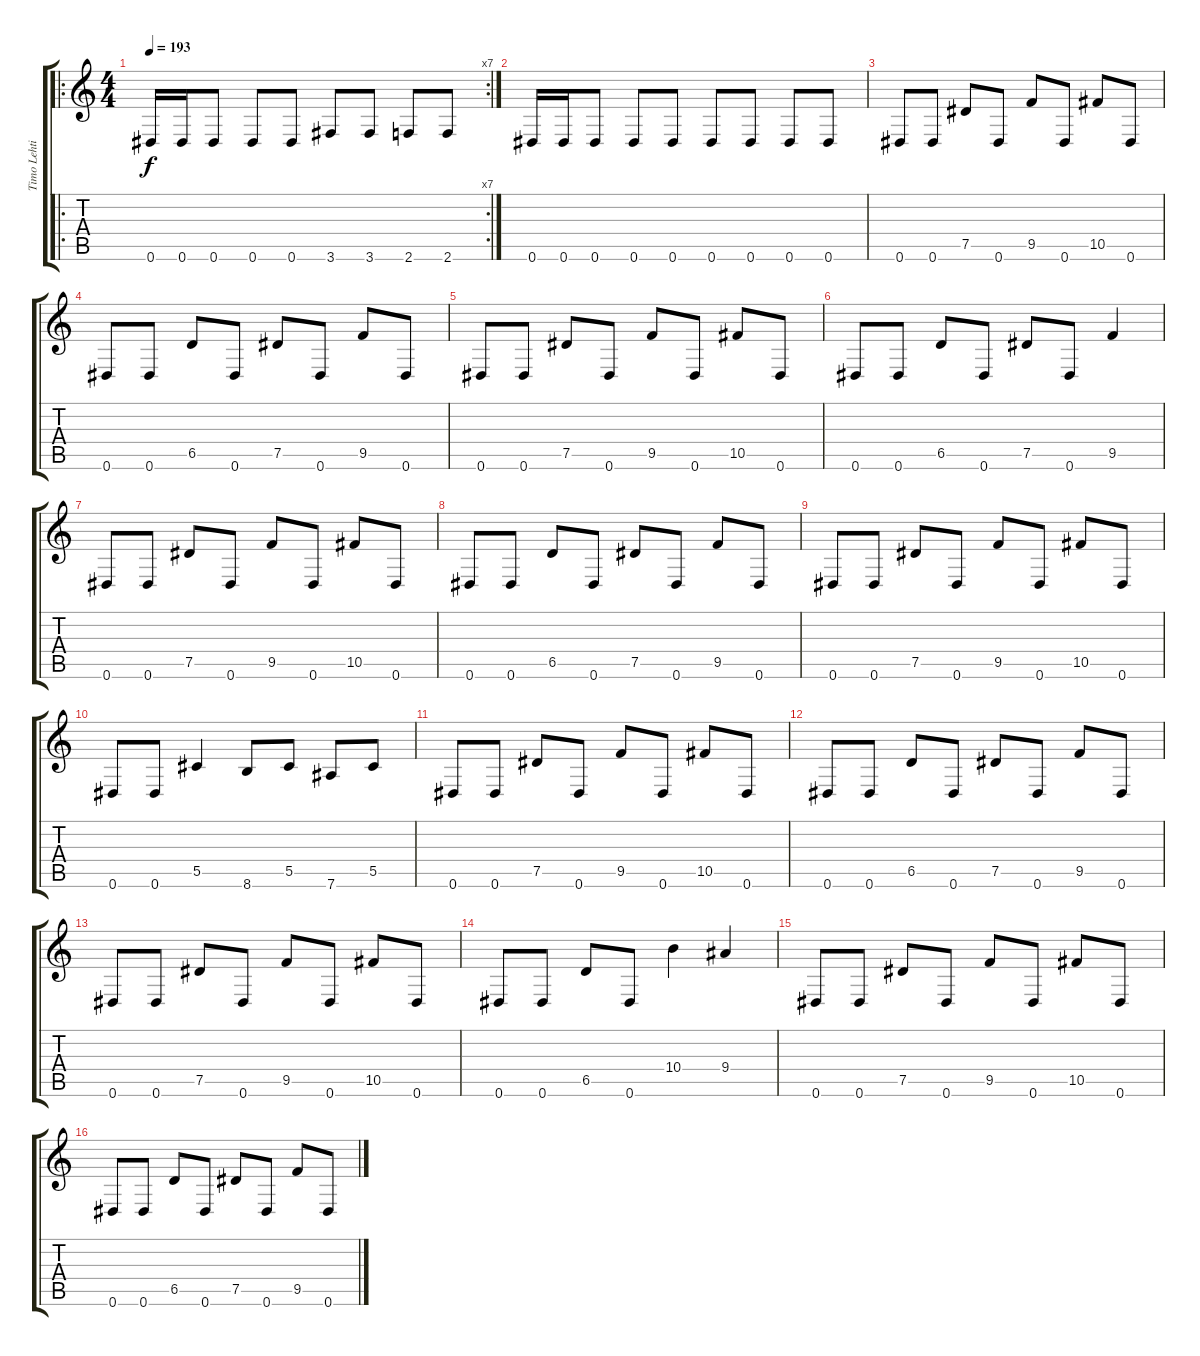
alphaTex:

\track ("Timo Lehtinen " "Timo Lehti") {instrument electricbasspick}
\staff {score tabs}
\tuning (Eb4 Bb3 Gb3 Db3 Ab2 Eb2) {hide}
\ro
\rc 7
\ts (4 4)
\tempo 193
\clef g2
\ks c
0.6.16{dy f instrument electricbasspick} 0.6.16 0.6.8 0.6.8 0.6.8 3.6.8 3.6.8 2.6.8 2.6.8 |
0.6.16 0.6.16 0.6.8 0.6.8 0.6.8 0.6.8 0.6.8 0.6.8 0.6.8 |
0.6.8 0.6.8 7.5.8 0.6.8 9.5.8 0.6.8 10.5.8 0.6.8 |
0.6.8 0.6.8 6.5.8 0.6.8 7.5.8 0.6.8 9.5.8 0.6.8 |
0.6.8 0.6.8 7.5.8 0.6.8 9.5.8 0.6.8 10.5.8 0.6.8 |
0.6.8 0.6.8 6.5.8 0.6.8 7.5.8 0.6.8 9.5.4 |
0.6.8 0.6.8 7.5.8 0.6.8 9.5.8 0.6.8 10.5.8 0.6.8 |
0.6.8 0.6.8 6.5.8 0.6.8 7.5.8 0.6.8 9.5.8 0.6.8 |
0.6.8 0.6.8 7.5.8 0.6.8 9.5.8 0.6.8 10.5.8 0.6.8 |
0.6.8 0.6.8 5.5.4 8.6.8 5.5.8 7.6.8 5.5.8 |
0.6.8 0.6.8 7.5.8 0.6.8 9.5.8 0.6.8 10.5.8 0.6.8 |
0.6.8 0.6.8 6.5.8 0.6.8 7.5.8 0.6.8 9.5.8 0.6.8 |
0.6.8 0.6.8 7.5.8 0.6.8 9.5.8 0.6.8 10.5.8 0.6.8 |
0.6.8 0.6.8 6.5.8 0.6.8 10.4.4 9.4.4 |
0.6.8 0.6.8 7.5.8 0.6.8 9.5.8 0.6.8 10.5.8 0.6.8 |
0.6.8 0.6.8 6.5.8 0.6.8 7.5.8 0.6.8 9.5.8 0.6.8
